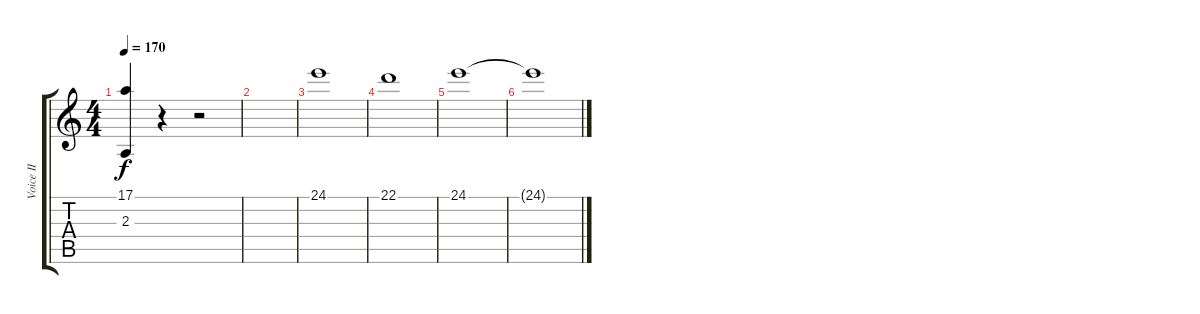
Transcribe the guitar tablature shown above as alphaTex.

\track ("Voice II" "Voice II") {instrument lead6voice}
\staff {score tabs}
\tuning (E4 B3 G3 D3 A2 E2) {hide}
\ts (4 4)
\tempo 170
\clef g2
\ks c
(17.1 2.3).4{dy f} r.4 r.2 |
|
24.1.1 |
22.1.1 |
24.1.1 |
24.1{t}.1
